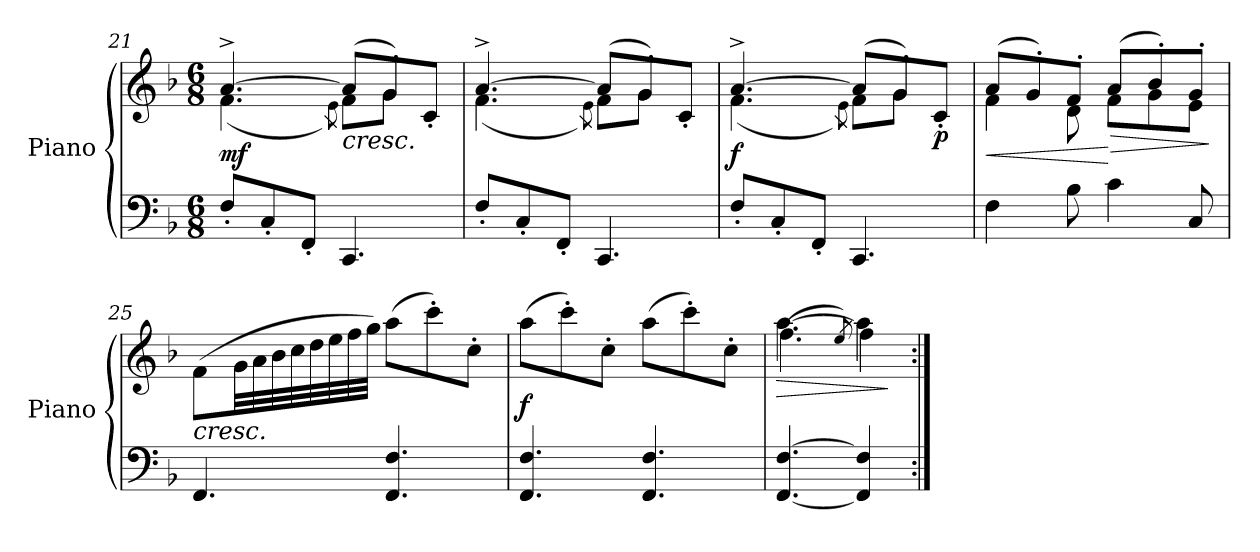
**kern	**kern	**dynam
*part1	*part1	*part1
*staff2	*staff1	*staff1/2
*I"Piano	*	*
*I'Piano	*	*
*clefF4	*clefG2	*
*k[b-]	*k[b-]	*
*M6/8	*M6/8	*
=21	=21	=21
*	*^	*
!	!	!	!LO:DY:a=2
8F'/L	[>4.a^/	(4.f\	mf
8C'/	.	.	.
8FF'/J	.	.	.
.	.	8qe\)	.
!	!LO:TX:b:i:t=cresc.	!	!
4.CC/	(8a/L]	8f\L	.
.	8g'/)	8g\J	.
.	8c'>/J	8ryy	.
=22	=22	=22	=22
8F'/L	[>4.a^/	(4.f\	.
8C'/	.	.	.
8FF'/J	.	.	.
.	.	8qe\)	.
4.CC/	(8a/L]	8f\L	.
.	8g'/)	8g\J	.
.	8c'>/J	8ryy	.
=23	=23	=23	=23
!	!	!	!LO:DY:a=2
8F'/L	[>4.a^/	(4.f\	f
8C'/	.	.	.
8FF'/J	.	.	.
.	.	8qe\)	.
4.CC/	(8a/L]	8f\L	.
.	8g'/)	8g\J	.
!	!	!	!LO:DY:b
.	8c'>/J	8ryy	p
=24	=24	=24	=24
!	!	!	!LO:HP:b
4F\	(8a/L	4f\	<
.	8g'/)	.	.
8B-\	8f'/J	8d\	.
!	!	!	!LO:HP:n=1:b
4c\	(8a/L	8f\L	[ >
.	8b-'/)	8g\	.
8C/	8g'/J	8e\J	.
*	*v	*v	*
.	.	]
!!LO:PB:g=z
=25	=25	=25
!	!LO:TX:b:i:t=cresc.	!
4.FF/	(>8f\L	.
.	32g\LL	.
.	32a\	.
.	32b-\	.
.	32cc\	.
.	32dd\	.
.	32ee\	.
.	32ff\	.
.	32gg\JJJ)	.
4.FF/ 4.F/	(8aa\L	.
.	8ccc'\)	.
.	8cc'\J	.
=26	=26	=26
!	!	!LO:DY:a=2
4.FF/ 4.F/	(8aa\L	f
.	8ccc'\)	.
.	8cc'\J	.
4.FF/ 4.F/	(8aa\L	.
.	8ccc'\)	.
.	8cc'\J	.
=27	=27	=27
!	!	!LO:HP:b
*	*^	*
[<4.FF/ [>4.F/	[>4.aa\	(4.ff\	>
.	.	8qee/)	.
4FF/] 4F/]	4aa\]	4ff\	.
*	*v	*v	*
.	.	]
=:|!	=:|!	=:|!
*-	*-	*-
